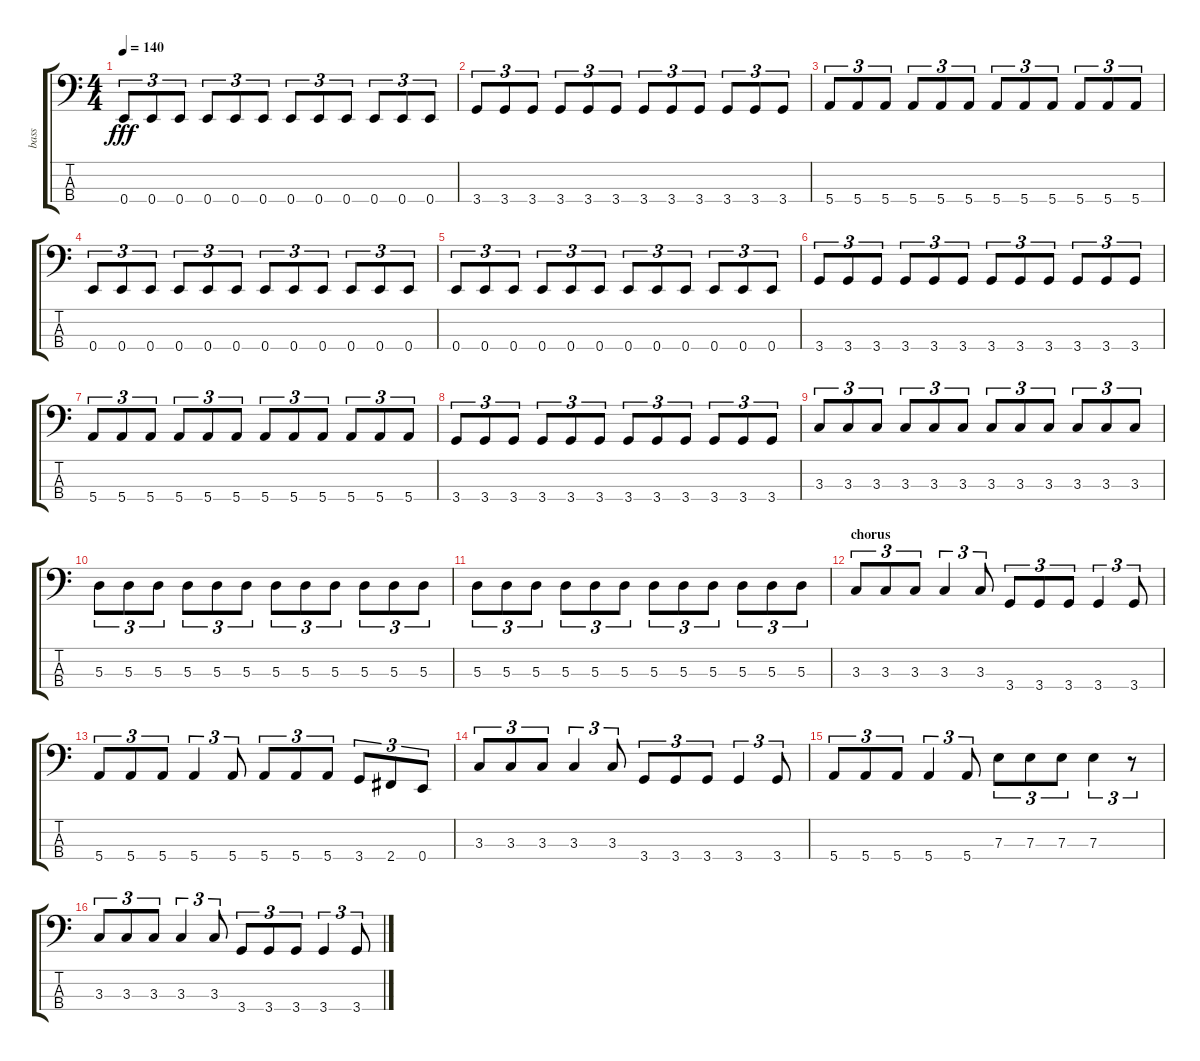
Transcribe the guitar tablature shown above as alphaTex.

\track ("bass" "bass") {instrument electricbassfinger}
\staff {score tabs}
\tuning (G2 D2 A1 E1) {hide}
\ts (4 4)
\tempo 140
\clef f4
\ks c
0.4.8{tu (3 2) dy fff} 0.4.8{tu (3 2)} 0.4.8{tu (3 2)} 0.4.8{tu (3 2)} 0.4.8{tu (3 2)} 0.4.8{tu (3 2)} 0.4.8{tu (3 2)} 0.4.8{tu (3 2)} 0.4.8{tu (3 2)} 0.4.8{tu (3 2)} 0.4.8{tu (3 2)} 0.4.8{tu (3 2)} |
3.4.8{tu (3 2)} 3.4.8{tu (3 2)} 3.4.8{tu (3 2)} 3.4.8{tu (3 2)} 3.4.8{tu (3 2)} 3.4.8{tu (3 2)} 3.4.8{tu (3 2)} 3.4.8{tu (3 2)} 3.4.8{tu (3 2)} 3.4.8{tu (3 2)} 3.4.8{tu (3 2)} 3.4.8{tu (3 2)} |
5.4.8{tu (3 2)} 5.4.8{tu (3 2)} 5.4.8{tu (3 2)} 5.4.8{tu (3 2)} 5.4.8{tu (3 2)} 5.4.8{tu (3 2)} 5.4.8{tu (3 2)} 5.4.8{tu (3 2)} 5.4.8{tu (3 2)} 5.4.8{tu (3 2)} 5.4.8{tu (3 2)} 5.4.8{tu (3 2)} |
0.4.8{tu (3 2)} 0.4.8{tu (3 2)} 0.4.8{tu (3 2)} 0.4.8{tu (3 2)} 0.4.8{tu (3 2)} 0.4.8{tu (3 2)} 0.4.8{tu (3 2)} 0.4.8{tu (3 2)} 0.4.8{tu (3 2)} 0.4.8{tu (3 2)} 0.4.8{tu (3 2)} 0.4.8{tu (3 2)} |
0.4.8{tu (3 2)} 0.4.8{tu (3 2)} 0.4.8{tu (3 2)} 0.4.8{tu (3 2)} 0.4.8{tu (3 2)} 0.4.8{tu (3 2)} 0.4.8{tu (3 2)} 0.4.8{tu (3 2)} 0.4.8{tu (3 2)} 0.4.8{tu (3 2)} 0.4.8{tu (3 2)} 0.4.8{tu (3 2)} |
3.4.8{tu (3 2)} 3.4.8{tu (3 2)} 3.4.8{tu (3 2)} 3.4.8{tu (3 2)} 3.4.8{tu (3 2)} 3.4.8{tu (3 2)} 3.4.8{tu (3 2)} 3.4.8{tu (3 2)} 3.4.8{tu (3 2)} 3.4.8{tu (3 2)} 3.4.8{tu (3 2)} 3.4.8{tu (3 2)} |
5.4.8{tu (3 2)} 5.4.8{tu (3 2)} 5.4.8{tu (3 2)} 5.4.8{tu (3 2)} 5.4.8{tu (3 2)} 5.4.8{tu (3 2)} 5.4.8{tu (3 2)} 5.4.8{tu (3 2)} 5.4.8{tu (3 2)} 5.4.8{tu (3 2)} 5.4.8{tu (3 2)} 5.4.8{tu (3 2)} |
3.4.8{tu (3 2)} 3.4.8{tu (3 2)} 3.4.8{tu (3 2)} 3.4.8{tu (3 2)} 3.4.8{tu (3 2)} 3.4.8{tu (3 2)} 3.4.8{tu (3 2)} 3.4.8{tu (3 2)} 3.4.8{tu (3 2)} 3.4.8{tu (3 2)} 3.4.8{tu (3 2)} 3.4.8{tu (3 2)} |
3.3.8{tu (3 2)} 3.3.8{tu (3 2)} 3.3.8{tu (3 2)} 3.3.8{tu (3 2)} 3.3.8{tu (3 2)} 3.3.8{tu (3 2)} 3.3.8{tu (3 2)} 3.3.8{tu (3 2)} 3.3.8{tu (3 2)} 3.3.8{tu (3 2)} 3.3.8{tu (3 2)} 3.3.8{tu (3 2)} |
5.3.8{tu (3 2)} 5.3.8{tu (3 2)} 5.3.8{tu (3 2)} 5.3.8{tu (3 2)} 5.3.8{tu (3 2)} 5.3.8{tu (3 2)} 5.3.8{tu (3 2)} 5.3.8{tu (3 2)} 5.3.8{tu (3 2)} 5.3.8{tu (3 2)} 5.3.8{tu (3 2)} 5.3.8{tu (3 2)} |
5.3.8{tu (3 2)} 5.3.8{tu (3 2)} 5.3.8{tu (3 2)} 5.3.8{tu (3 2)} 5.3.8{tu (3 2)} 5.3.8{tu (3 2)} 5.3.8{tu (3 2)} 5.3.8{tu (3 2)} 5.3.8{tu (3 2)} 5.3.8{tu (3 2)} 5.3.8{tu (3 2)} 5.3.8{tu (3 2)} |
\section ("" "chorus")
3.3.8{tu (3 2)} 3.3.8{tu (3 2)} 3.3.8{tu (3 2)} 3.3.4{tu (3 2)} 3.3.8{tu (3 2)} 3.4.8{tu (3 2)} 3.4.8{tu (3 2)} 3.4.8{tu (3 2)} 3.4.4{tu (3 2)} 3.4.8{tu (3 2)} |
5.4.8{tu (3 2)} 5.4.8{tu (3 2)} 5.4.8{tu (3 2)} 5.4.4{tu (3 2)} 5.4.8{tu (3 2)} 5.4.8{tu (3 2)} 5.4.8{tu (3 2)} 5.4.8{tu (3 2)} 3.4.8{tu (3 2)} 2.4.8{tu (3 2)} 0.4.8{tu (3 2)} |
3.3.8{tu (3 2)} 3.3.8{tu (3 2)} 3.3.8{tu (3 2)} 3.3.4{tu (3 2)} 3.3.8{tu (3 2)} 3.4.8{tu (3 2)} 3.4.8{tu (3 2)} 3.4.8{tu (3 2)} 3.4.4{tu (3 2)} 3.4.8{tu (3 2)} |
5.4.8{tu (3 2)} 5.4.8{tu (3 2)} 5.4.8{tu (3 2)} 5.4.4{tu (3 2)} 5.4.8{tu (3 2)} 7.3.8{tu (3 2)} 7.3.8{tu (3 2)} 7.3.8{tu (3 2)} 7.3.4{tu (3 2)} r.8{tu (3 2)} |
3.3.8{tu (3 2)} 3.3.8{tu (3 2)} 3.3.8{tu (3 2)} 3.3.4{tu (3 2)} 3.3.8{tu (3 2)} 3.4.8{tu (3 2)} 3.4.8{tu (3 2)} 3.4.8{tu (3 2)} 3.4.4{tu (3 2)} 3.4.8{tu (3 2)}
